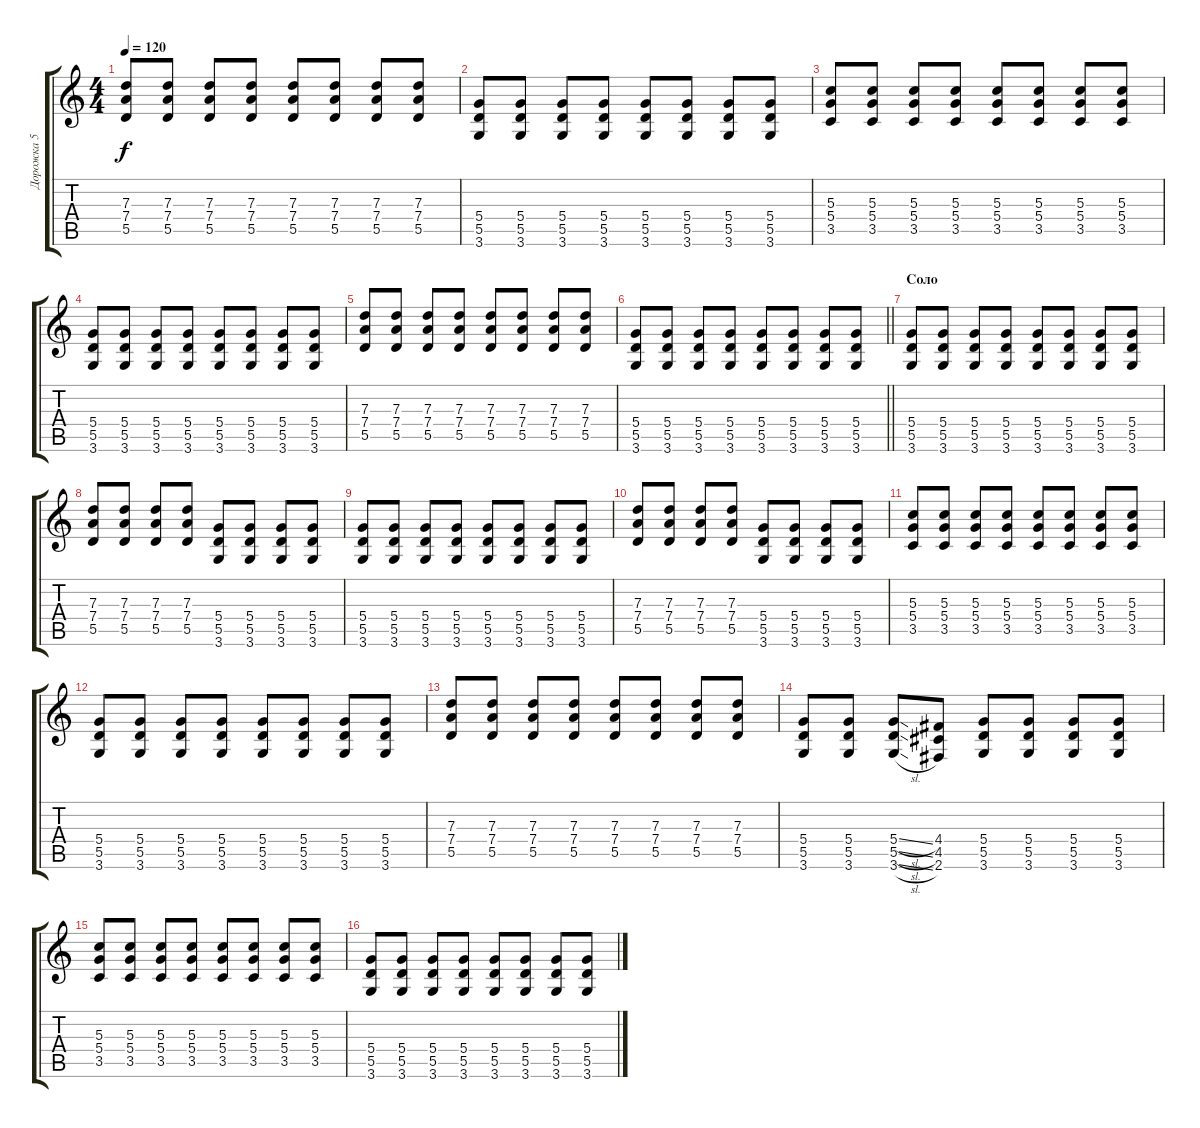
\track ("Дорожка 5" "Дорожка 5") {instrument overdrivenguitar}
\staff {score tabs}
\tuning (E4 B3 G3 D3 A2 E2) {hide}
\ts (4 4)
\tempo 120
\clef g2
\ks c
(7.3 7.4 5.5).8{dy f} (7.3 7.4 5.5).8 (7.3 7.4 5.5).8 (7.3 7.4 5.5).8 (7.3 7.4 5.5).8 (7.3 7.4 5.5).8 (7.3 7.4 5.5).8 (7.3 7.4 5.5).8 |
(5.4 5.5 3.6).8 (5.4 5.5 3.6).8 (5.4 5.5 3.6).8 (5.4 5.5 3.6).8 (5.4 5.5 3.6).8 (5.4 5.5 3.6).8 (5.4 5.5 3.6).8 (5.4 5.5 3.6).8 |
(5.3 5.4 3.5).8 (5.3 5.4 3.5).8 (5.3 5.4 3.5).8 (5.3 5.4 3.5).8 (5.3 5.4 3.5).8 (5.3 5.4 3.5).8 (5.3 5.4 3.5).8 (5.3 5.4 3.5).8 |
(5.4 5.5 3.6).8 (5.4 5.5 3.6).8 (5.4 5.5 3.6).8 (5.4 5.5 3.6).8 (5.4 5.5 3.6).8 (5.4 5.5 3.6).8 (5.4 5.5 3.6).8 (5.4 5.5 3.6).8 |
(7.3 7.4 5.5).8 (7.3 7.4 5.5).8 (7.3 7.4 5.5).8 (7.3 7.4 5.5).8 (7.3 7.4 5.5).8 (7.3 7.4 5.5).8 (7.3 7.4 5.5).8 (7.3 7.4 5.5).8 |
\barLineRight lightlight
(5.4 5.5 3.6).8 (5.4 5.5 3.6).8 (5.4 5.5 3.6).8 (5.4 5.5 3.6).8 (5.4 5.5 3.6).8 (5.4 5.5 3.6).8 (5.4 5.5 3.6).8 (5.4 5.5 3.6).8 |
\section ("" "Соло")
(5.4 5.5 3.6).8 (5.4 5.5 3.6).8 (5.4 5.5 3.6).8 (5.4 5.5 3.6).8 (5.4 5.5 3.6).8 (5.4 5.5 3.6).8 (5.4 5.5 3.6).8 (5.4 5.5 3.6).8 |
(7.3 7.4 5.5).8 (7.3 7.4 5.5).8 (7.3 7.4 5.5).8 (7.3 7.4 5.5).8 (5.4 5.5 3.6).8 (5.4 5.5 3.6).8 (5.4 5.5 3.6).8 (5.4 5.5 3.6).8 |
(5.4 5.5 3.6).8 (5.4 5.5 3.6).8 (5.4 5.5 3.6).8 (5.4 5.5 3.6).8 (5.4 5.5 3.6).8 (5.4 5.5 3.6).8 (5.4 5.5 3.6).8 (5.4 5.5 3.6).8 |
(7.3 7.4 5.5).8 (7.3 7.4 5.5).8 (7.3 7.4 5.5).8 (7.3 7.4 5.5).8 (5.4 5.5 3.6).8 (5.4 5.5 3.6).8 (5.4 5.5 3.6).8 (5.4 5.5 3.6).8 |
(5.3 5.4 3.5).8 (5.3 5.4 3.5).8 (5.3 5.4 3.5).8 (5.3 5.4 3.5).8 (5.3 5.4 3.5).8 (5.3 5.4 3.5).8 (5.3 5.4 3.5).8 (5.3 5.4 3.5).8 |
(5.4 5.5 3.6).8 (5.4 5.5 3.6).8 (5.4 5.5 3.6).8 (5.4 5.5 3.6).8 (5.4 5.5 3.6).8 (5.4 5.5 3.6).8 (5.4 5.5 3.6).8 (5.4 5.5 3.6).8 |
(7.3 7.4 5.5).8 (7.3 7.4 5.5).8 (7.3 7.4 5.5).8 (7.3 7.4 5.5).8 (7.3 7.4 5.5).8 (7.3 7.4 5.5).8 (7.3 7.4 5.5).8 (7.3 7.4 5.5).8 |
(5.4 5.5 3.6).8 (5.4 5.5 3.6).8 (5.4{sl} 5.5{sl} 3.6{sl}).8 (4.4 4.5 2.6).8 (5.4 5.5 3.6).8 (5.4 5.5 3.6).8 (5.4 5.5 3.6).8 (5.4 5.5 3.6).8 |
(5.3 5.4 3.5).8 (5.3 5.4 3.5).8 (5.3 5.4 3.5).8 (5.3 5.4 3.5).8 (5.3 5.4 3.5).8 (5.3 5.4 3.5).8 (5.3 5.4 3.5).8 (5.3 5.4 3.5).8 |
(5.4 5.5 3.6).8 (5.4 5.5 3.6).8 (5.4 5.5 3.6).8 (5.4 5.5 3.6).8 (5.4 5.5 3.6).8 (5.4 5.5 3.6).8 (5.4 5.5 3.6).8 (5.4 5.5 3.6).8
